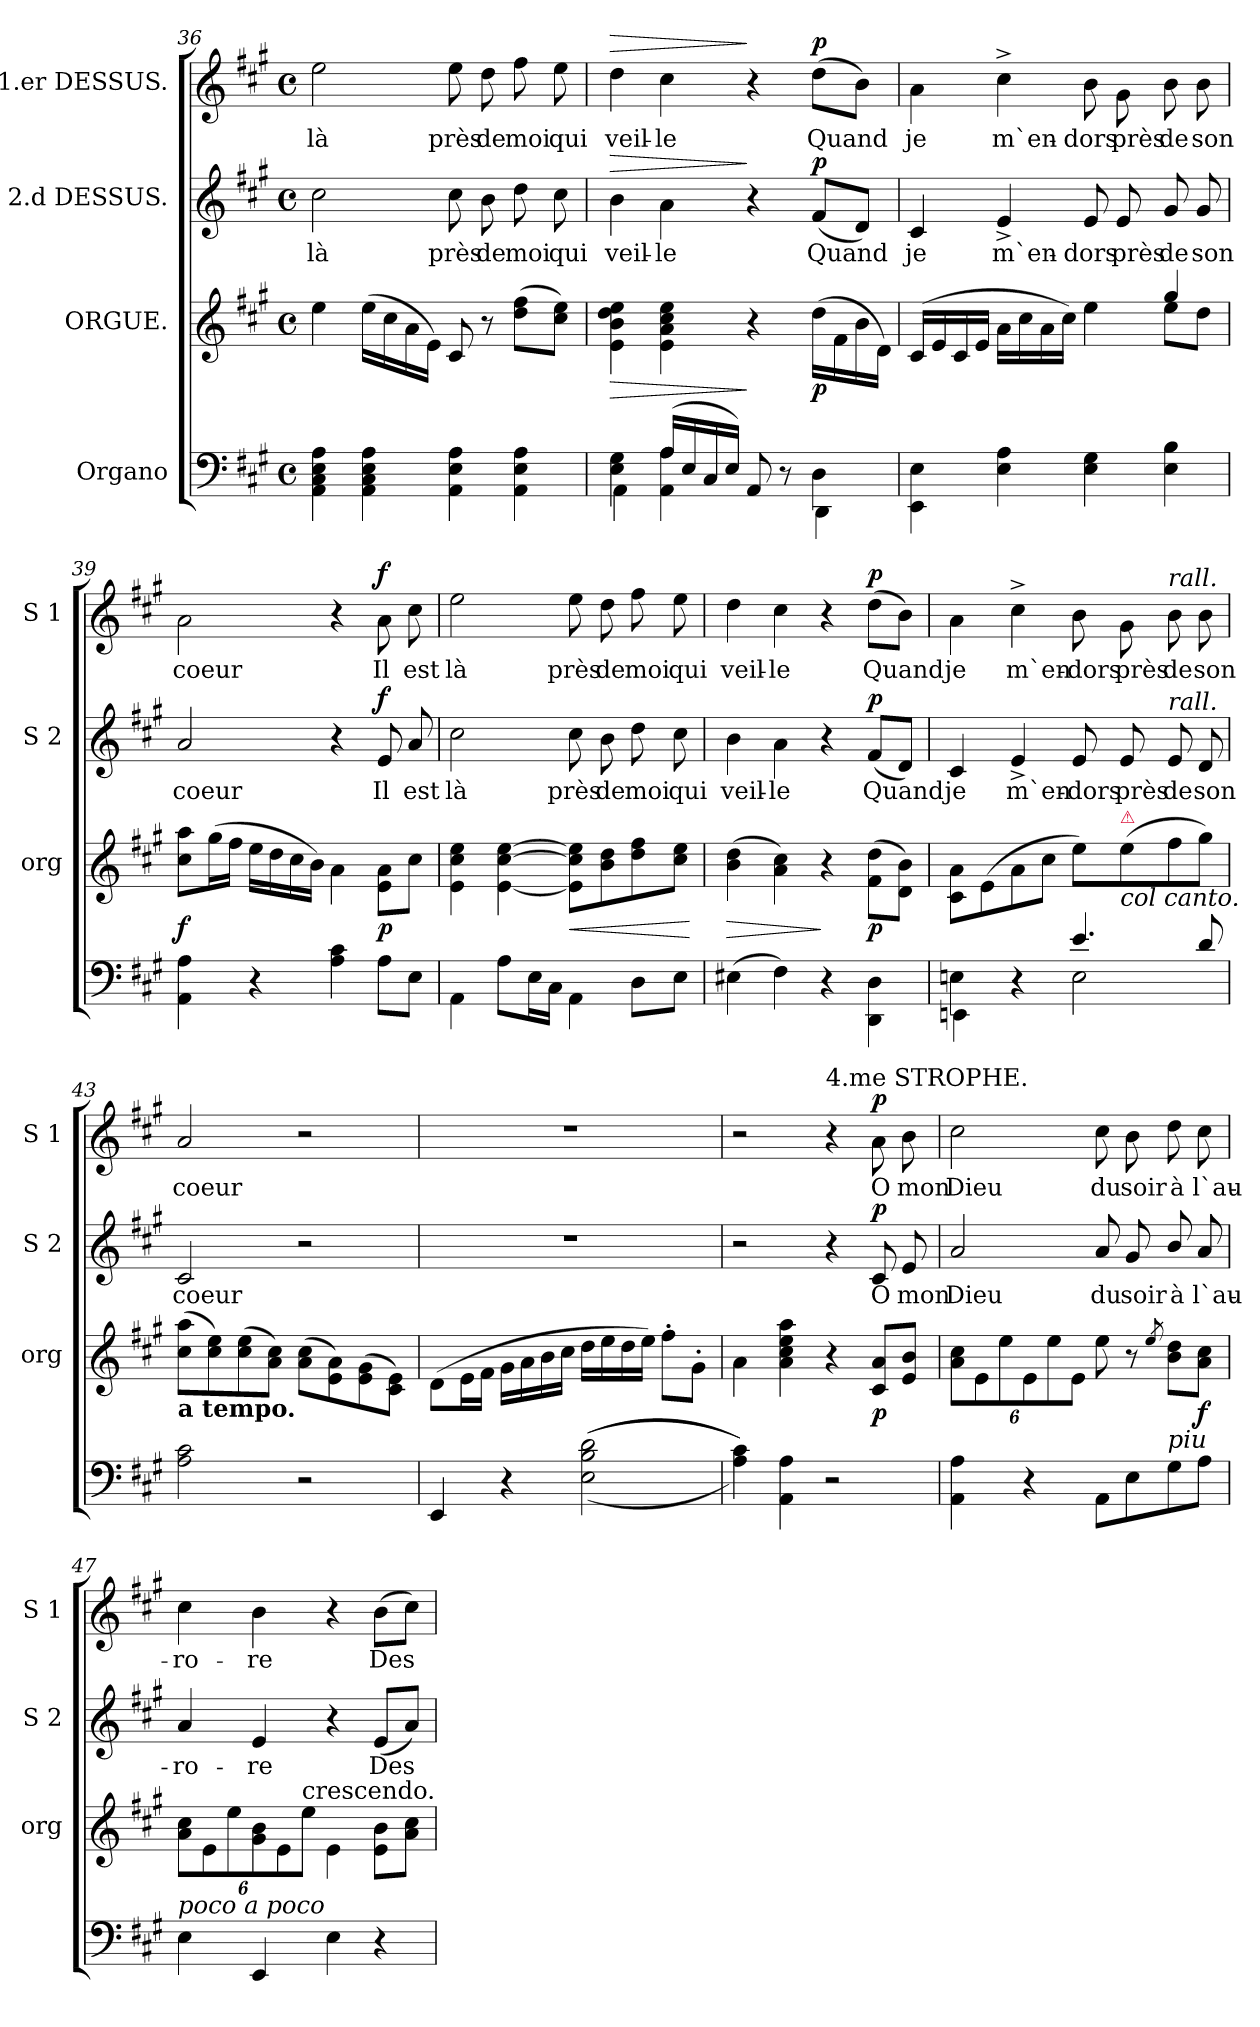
**kern	**kern	**dynam	**kern	**text	**dynam	**kern	**text	**dynam
*part4	*part3	*part3	*part2	*part2	*part2	*part1	*part1	*part1
*staff4	*staff3	*staff3	*staff2	*staff2	*staff2	*staff1	*staff1	*staff1
*I"Organo	*I"ORGUE.	*	*I"2.d DESSUS.	*	*	*I"1.er DESSUS.	*	*
*	*I'org	*	*I'S 2	*	*	*I'S 1	*	*
*clefF4	*clefG2	*	*clefG2	*	*	*clefG2	*	*
*k[f#c#g#]	*k[f#c#g#]	*	*k[f#c#g#]	*	*	*k[f#c#g#]	*	*
*A:	*A:	*	*A:	*	*	*A:	*	*
*M4/4	*M4/4	*	*M4/4	*	*	*M4/4	*	*
*met(c)	*met(c)	*	*met(c)	*	*	*met(c)	*	*
=36	=36	=36	=36	=36	=36	=36	=36	=36
4AA\ 4C#\ 4E\ 4A\	4ee\	.	2cc#\	là	.	2ee\	là	.
4AA\ 4C#\ 4E\ 4A\	(16ee\LL	.	.	.	.	.	.	.
.	16cc#\	.	.	.	.	.	.	.
.	16a\	.	.	.	.	.	.	.
.	16e\JJ)	.	.	.	.	.	.	.
4AA\ 4E\ 4A\	8c#/	.	8cc#\	près	.	8ee\	près	.
.	8r	.	8b\	de	.	8dd\	de	.
4AA\ 4E\ 4A\	(8dd\ 8ff#\L	.	8dd\	moi	.	8ff#\	moi	.
.	8cc#\ 8ee\J)	.	8cc#\	qui	.	8ee\	qui	.
=37	=37	=37	=37	=37	=37	=37	=37	=37
*^	*	*	*	*	*	*	*	*
!	!	!	!LO:HP:b	!	!	!LO:HP:a	!	!	!LO:HP:a
4E\ 4G#\	4AA\	4e\ 4b\ 4dd\ 4ee\	>	4b\	veil-	>	4dd\	veil-	>
(16A/LL	4AA\ 4A\	4e\ 4a\ 4cc#\ 4ee\	.	4a\	-le	.	4cc#\	-le	.
16E/	.	.	.	.	.	.	.	.	.
16C#/	.	.	.	.	.	.	.	.	.
16E/JJ)	.	.	.	.	.	.	.	.	.
8AA/	4ryy	4r	]	4r	.	]	4r	.	]
8r	.	.	.	.	.	.	.	.	.
!	!	!	!	!	!	!LO:DY:a	!	!	!LO:DY:a
4D\	4DD\	(16dd\LL	p	(8f#/L	Quand	p	(8dd\L	Quand	p
.	.	16f#\	.	.	.	.	.	.	.
.	.	16b\	.	8d/J)	.	.	8b\J)	.	.
.	.	16d\JJ)	.	.	.	.	.	.	.
*v	*v	*	*	*	*	*	*	*	*
=38	=38	=38	=38	=38	=38	=38	=38	=38
*	*^	*	*	*	*	*	*	*
4EE\ 4E\	(16c#/LL	2.ryy	.	4c#/	je	.	4a\	je	.
.	16e/	.	.	.	.	.	.	.	.
.	16c#/	.	.	.	.	.	.	.	.
.	16e/JJ	.	.	.	.	.	.	.	.
4E\ 4A\	16a\LL	.	.	4e^>/	m`en-	.	4cc#^\	m`en-	.
.	16cc#\	.	.	.	.	.	.	.	.
.	16a\	.	.	.	.	.	.	.	.
.	16cc#\JJ)	.	.	.	.	.	.	.	.
4E\ 4G#\	4ee\	.	.	8e/	-dors	.	8b\	-dors	.
.	.	.	.	8e/	près	.	8g#\	près	.
4E\ 4B\	4gg#/	8ee\L	.	8g#/	de	.	8b\	de	.
.	.	8dd\J	.	8g#/	son	.	8b\	son	.
*	*v	*v	*	*	*	*	*	*	*
=39	=39	=39	=39	=39	=39	=39	=39	=39
4AA\ 4A\	8cc#\ 8aa\L	f	2a/	coeur	.	2a\	coeur	.
.	(16gg#\L	.	.	.	.	.	.	.
.	16ff#\JJ	.	.	.	.	.	.	.
4r	16ee\LL	.	.	.	.	.	.	.
.	16dd\	.	.	.	.	.	.	.
.	16cc#\	.	.	.	.	.	.	.
.	16b\JJ)	.	.	.	.	.	.	.
4A\ 4c#\	4a\	.	4r	.	.	4r	.	.
!	!	!	!	!	!LO:DY:a	!	!	!LO:DY:a
8A\L	8e\ 8a\L	p	8e/	Il	f	8a\	Il	f
8E\J	8cc#\J	.	8a/	est	.	8cc#\	est	.
=40	=40	=40	=40	=40	=40	=40	=40	=40
4AA\	4e\ 4cc#\ 4ee\	.	2cc#\	là	.	2ee\	là	.
8A\L	[4e\ [4cc#\ [4ee\	.	.	.	.	.	.	.
16E\L	.	.	.	.	.	.	.	.
16C#\JJ	.	.	.	.	.	.	.	.
!	!	!LO:HP:b	!	!	!	!	!	!
4AA\	8e]\ 8cc#]\ 8ee]\L	<	8cc#\	près	.	8ee\	près	.
.	8b\ 8dd\	.	8b\	de	.	8dd\	de	.
8D\L	8dd\ 8ff#\	.	8dd\	moi	.	8ff#\	moi	.
8E\J	8cc#\ 8ee\J	.	8cc#\	qui	.	8ee\	qui	.
.	.	[	.	.	.	.	.	.
=41	=41	=41	=41	=41	=41	=41	=41	=41
!	!	!LO:HP:b	!	!	!	!	!	!
(4E#X\	(4b\ 4dd\	>	4b\	veil-	.	4dd\	veil-	.
4F#\)	4a\ 4cc#\)	.	4a\	-le	.	4cc#\	-le	.
4r	4r	]	4r	.	.	4r	.	.
!	!	!	!	!	!LO:DY:a	!	!	!LO:DY:a
4DD\ 4D\	(8f#\ 8dd\L	p	(8f#/L	Quand	p	(8dd\L	Quand	p
.	8d\ 8b\J)	.	8d/J)	.	.	8b\J)	.	.
=42	=42	=42	=42	=42	=42	=42	=42	=42
*^	*	*	*	*	*	*	*	*
4En\	4EEn\	8c#\ 8a\L	.	4c#/	je	.	4a\	je	.
.	.	(8e\	.	.	.	.	.	.	.
4r	4ryy	8a\	.	4e^>/	m`en-	.	4cc#^\	m`en-	.
.	.	8cc#\J	.	.	.	.	.	.	.
4.e/	2E\	8ee\L)	.	8e/	-dors	.	8b\	-dors	.
!	!	!LO:TX:b:i:t=col canto.	!	!	!	!	!	!	!
!	!	!LO:TX:a:color=crimson:t=⚠	!	!	!	!	!	!	!
.	.	(8ee\	.	8e/	près	.	8g#\	près	.
!	!	!	!	!	!	!	!LO:TX:a:i:t=rall.	!	!
!	!	!	!	!LO:TX:a:i:t=rall.	!	!	!	!	!
.	.	8ff#\	.	8e/	de	.	8b\	de	.
8d/	.	8gg#\J)	.	8d/	son	.	8b\	son	.
*v	*v	*	*	*	*	*	*	*	*
=43	=43	=43	=43	=43	=43	=43	=43	=43
!	!LO:TX:b:B:t=a tempo.	!	!	!	!	!	!	!
2A\ 2c#\	(8cc#\ 8aa\L	.	2c#/	coeur	.	2a/	coeur	.
.	8cc#\ 8ee\)	.	.	.	.	.	.	.
.	(8cc#\ 8ee\	.	.	.	.	.	.	.
.	8a\ 8cc#\J)	.	.	.	.	.	.	.
2r	(8a\ 8cc#\L	.	2r	.	.	2r	.	.
.	8e\ 8a\)	.	.	.	.	.	.	.
.	(8e\ 8g#\	.	.	.	.	.	.	.
.	8c#\ 8e\J)	.	.	.	.	.	.	.
=44	=44	=44	=44	=44	=44	=44	=44	=44
4EE/	(8d\L	.	1r	.	.	1r	.	.
.	16e\L	.	.	.	.	.	.	.
.	16f#\JJ	.	.	.	.	.	.	.
4r	16g#\LL	.	.	.	.	.	.	.
.	16a\	.	.	.	.	.	.	.
.	16b\	.	.	.	.	.	.	.
.	16cc#\JJ	.	.	.	.	.	.	.
(<(>(>2E\ 2B\ 2d\	16dd\LL	.	.	.	.	.	.	.
.	16ee\	.	.	.	.	.	.	.
.	16dd\	.	.	.	.	.	.	.
.	16ee\JJ)	.	.	.	.	.	.	.
.	8ff#'\L	.	.	.	.	.	.	.
.	8g#'\J	.	.	.	.	.	.	.
=45	=45	=45	=45	=45	=45	=45	=45	=45
4A\ 4c#\)))	4a\	.	2r	.	.	2r	.	.
4AA\ 4A\	4a\ 4cc#\ 4ee\ 4aa\	.	.	.	.	.	.	.
!	!	!	!	!	!	!LO:TX:a:t=4.me STROPHE.	!	!
2r	4r	.	4r	.	.	4r	.	.
!	!	!	!	!	!LO:DY:a	!	!	!LO:DY:a
.	8c#/ 8a/L	p	8c#/	O	p	8a\	O	p
.	8e/ 8b/J	.	8e/	mon	.	8b\	mon	.
=46	=46	=46	=46	=46	=46	=46	=46	=46
4AA\ 4A\	12a\ 12cc#\L	.	2a/	Dieu	.	2cc#\	Dieu	.
.	12e\	.	.	.	.	.	.	.
.	12ee\	.	.	.	.	.	.	.
4r	12e\	.	.	.	.	.	.	.
.	12ee\	.	.	.	.	.	.	.
.	12e\J	.	.	.	.	.	.	.
8AA\L	8ee\	.	8a/	du	.	8cc#\	du	.
8E\	8r	.	8g#/	soir	.	8b\	soir	.
.	8qee/	.	.	.	.	.	.	.
!	!LO:TX:b:i:t=piu	!	!	!	!	!	!	!
8G#\	8b\ 8dd\L	.	8b/	à	.	8dd\	à	.
8A\J	8a\ 8cc#\J	f	8a/	l`au-	.	8cc#\	l`au-	.
=47	=47	=47	=47	=47	=47	=47	=47	=47
!	!LO:TX:b:i:t=poco a poco	!	!	!	!	!	!	!
4E\	12a\ 12cc#\L	.	4a/	-ro-	.	4cc#\	-ro-	.
.	12e\	.	.	.	.	.	.	.
.	12ee\	.	.	.	.	.	.	.
4EE/	12g#\ 12b\	.	4e/	-re	.	4b\	-re	.
.	12e\	.	.	.	.	.	.	.
!	!LO:TX:t=crescendo.	!	!	!	!	!	!	!
.	12ee\J	.	.	.	.	.	.	.
4E\	4e\	.	4r	.	.	4r	.	.
4r	8e\ 8b\L	.	(8e/L	Des	.	(8b\L	Des	.
.	8a\ 8cc#\J	.	8a/J)	.	.	8cc#\J)	.	.
=	=	=	=	=	=	=	=	=
*-	*-	*-	*-	*-	*-	*-	*-	*-
